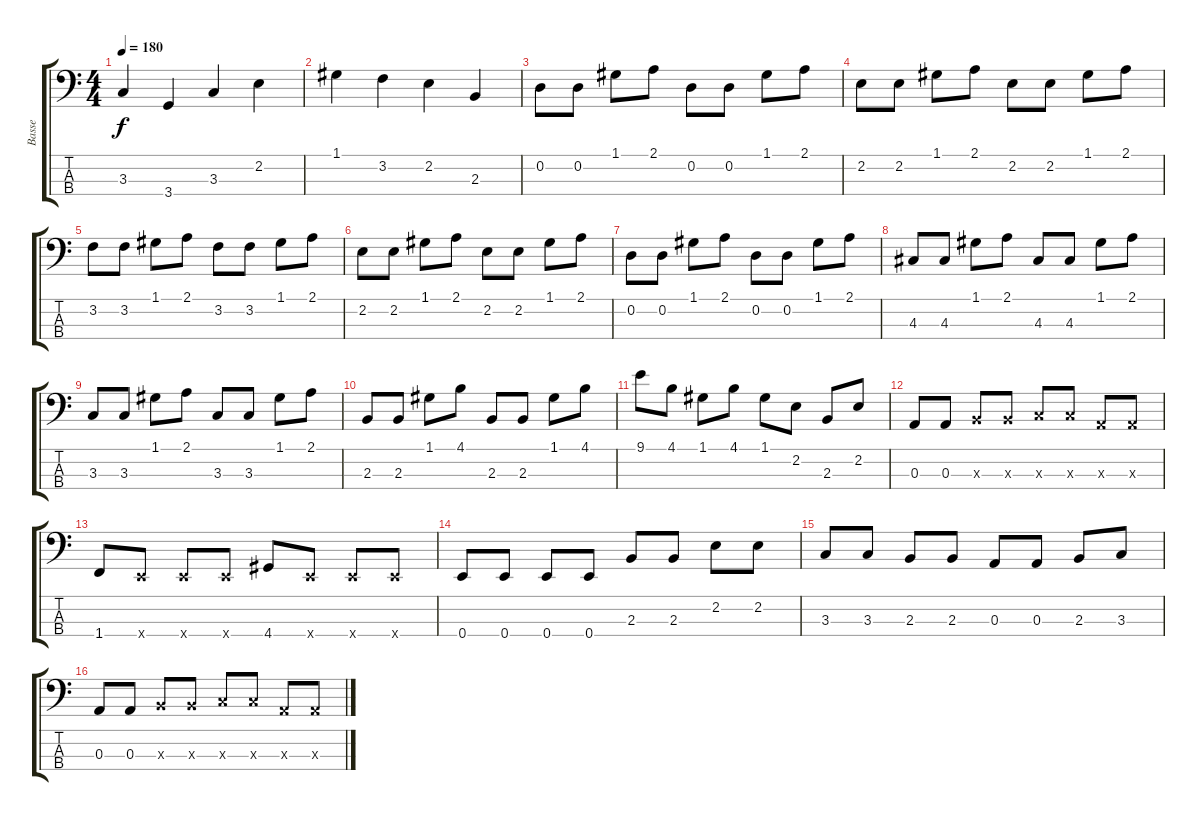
\track ("Basse" "Basse") {instrument electricbassfinger}
\staff {score tabs}
\tuning (G2 D2 A1 E1) {hide}
\ts (4 4)
\tempo 180
\clef f4
\ks c
3.3.4{dy f} 3.4.4 3.3.4 2.2.4 |
1.1.4 3.2.4 2.2.4 2.3.4 |
0.2.8 0.2.8 1.1.8 2.1.8 0.2.8 0.2.8 1.1.8 2.1.8 |
2.2.8 2.2.8 1.1.8 2.1.8 2.2.8 2.2.8 1.1.8 2.1.8 |
3.2.8 3.2.8 1.1.8 2.1.8 3.2.8 3.2.8 1.1.8 2.1.8 |
2.2.8 2.2.8 1.1.8 2.1.8 2.2.8 2.2.8 1.1.8 2.1.8 |
0.2.8 0.2.8 1.1.8 2.1.8 0.2.8 0.2.8 1.1.8 2.1.8 |
4.3.8 4.3.8 1.1.8 2.1.8 4.3.8 4.3.8 1.1.8 2.1.8 |
3.3.8 3.3.8 1.1.8 2.1.8 3.3.8 3.3.8 1.1.8 2.1.8 |
2.3.8 2.3.8 1.1.8 4.1.8 2.3.8 2.3.8 1.1.8 4.1.8 |
9.1.8 4.1.8 1.1.8 4.1.8 1.1.8 2.2.8 2.3.8 2.2.8 |
0.3.8 0.3.8 2.3{x}.8 2.3{x}.8 3.3{x}.8 3.3{x}.8 0.3{x}.8 0.3{x}.8 |
1.4.8 0.4{x}.8 0.4{x}.8 0.4{x}.8 4.4.8 0.4{x}.8 0.4{x}.8 0.4{x}.8 |
0.4.8 0.4.8 0.4.8 0.4.8 2.3.8 2.3.8 2.2.8 2.2.8 |
3.3.8 3.3.8 2.3.8 2.3.8 0.3.8 0.3.8 2.3.8 3.3.8 |
0.3.8 0.3.8 2.3{x}.8 2.3{x}.8 3.3{x}.8 3.3{x}.8 0.3{x}.8 0.3{x}.8
